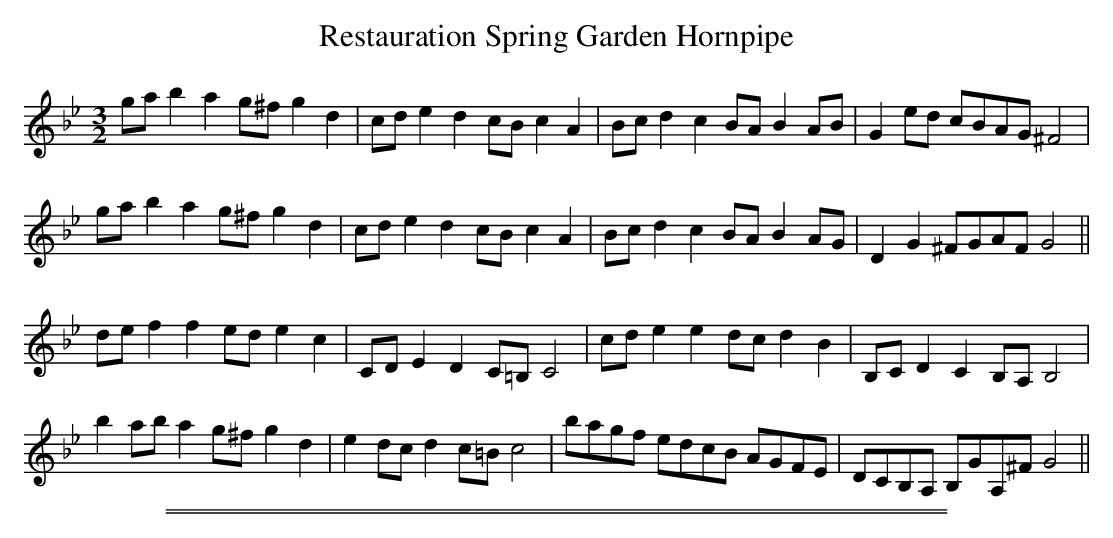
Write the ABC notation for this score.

X:1
T: Restauration Spring Garden Hornpipe
M:3/2
L:1/8
K:Gm
gab2a2g^fg2d2 | cde2d2cBc2A2 | Bcd2c2BAB2AB | G2ed cBAG^F4 |
gab2a2g^fg2d2 | cde2d2cBc2A2 | Bcd2c2BAB2AG | D2G2^FGAFG4 ||
def2f2ede2c2 | CDE2D2C=B,C4 | cde2e2dcd2B2 | B,CD2C2B,A,B,4 |
b2aba2g^fg2d2 | e2dc d2c=Bc4 | bagf edcB AGFE | DCB,A, B,GA,^F G4 ||
